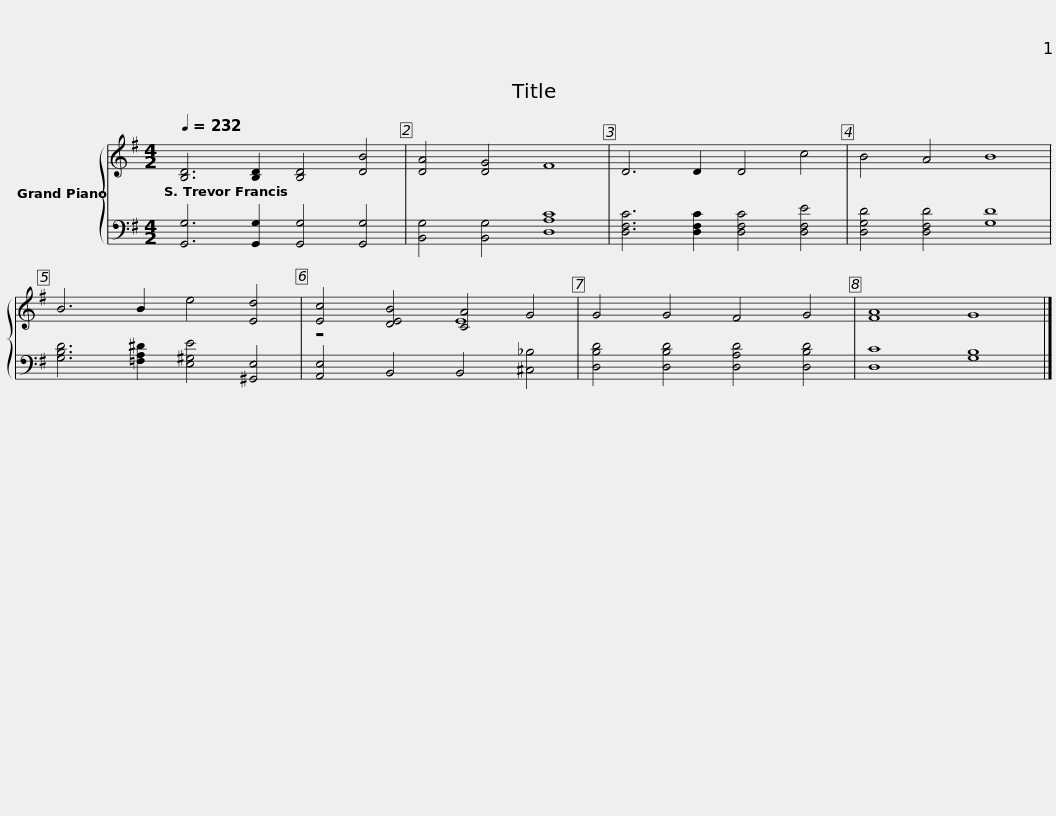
X:1
%%score { ( 1 3 ) | 2 }
L:1/8
Q:1/4=232
M:4/2
I:linebreak $
K:G
V:1 treble
V:3 treble
V:2 bass
V:1
 [B,D]6 [B,D]2 [B,D]4 [DB]4 | [DA]4 [DG]4 F8 | D6 D2 D4 c4 | B4 A4 B8 | B6 B2 e4 [Ed]4 | %5
 [Ec]4 [DEB]4 [CA]4 G4 |$ G4 G4 F4 G4 | [FA]8 G8 |] %8
V:2
 [G,,G,]6 [G,,G,]2 [G,,G,]4 [G,,G,]4 | [B,,G,]4 [B,,G,]4 [D,A,C]8 | [D,F,C]6 [D,F,C]2 [D,F,C]4 [D,F,E]4 | [D,G,D]4 [D,F,D]4 [G,D]8 | [G,B,D]6 [=F,A,^D]2 [E,^G,E]4 [^G,,E,]4 | %5
 [A,,E,]4 B,,4 B,,4 [^C,_B,]4 |$ [D,B,D]4 [D,B,D]4 [D,A,D]4 [D,B,D]4 | [D,C]8 [G,B,]8 |] %8
V:3
 x16 | x16 | x16 | x16 | x16 | %5
 z8 E8 |$ x16 | x16 |] %8
